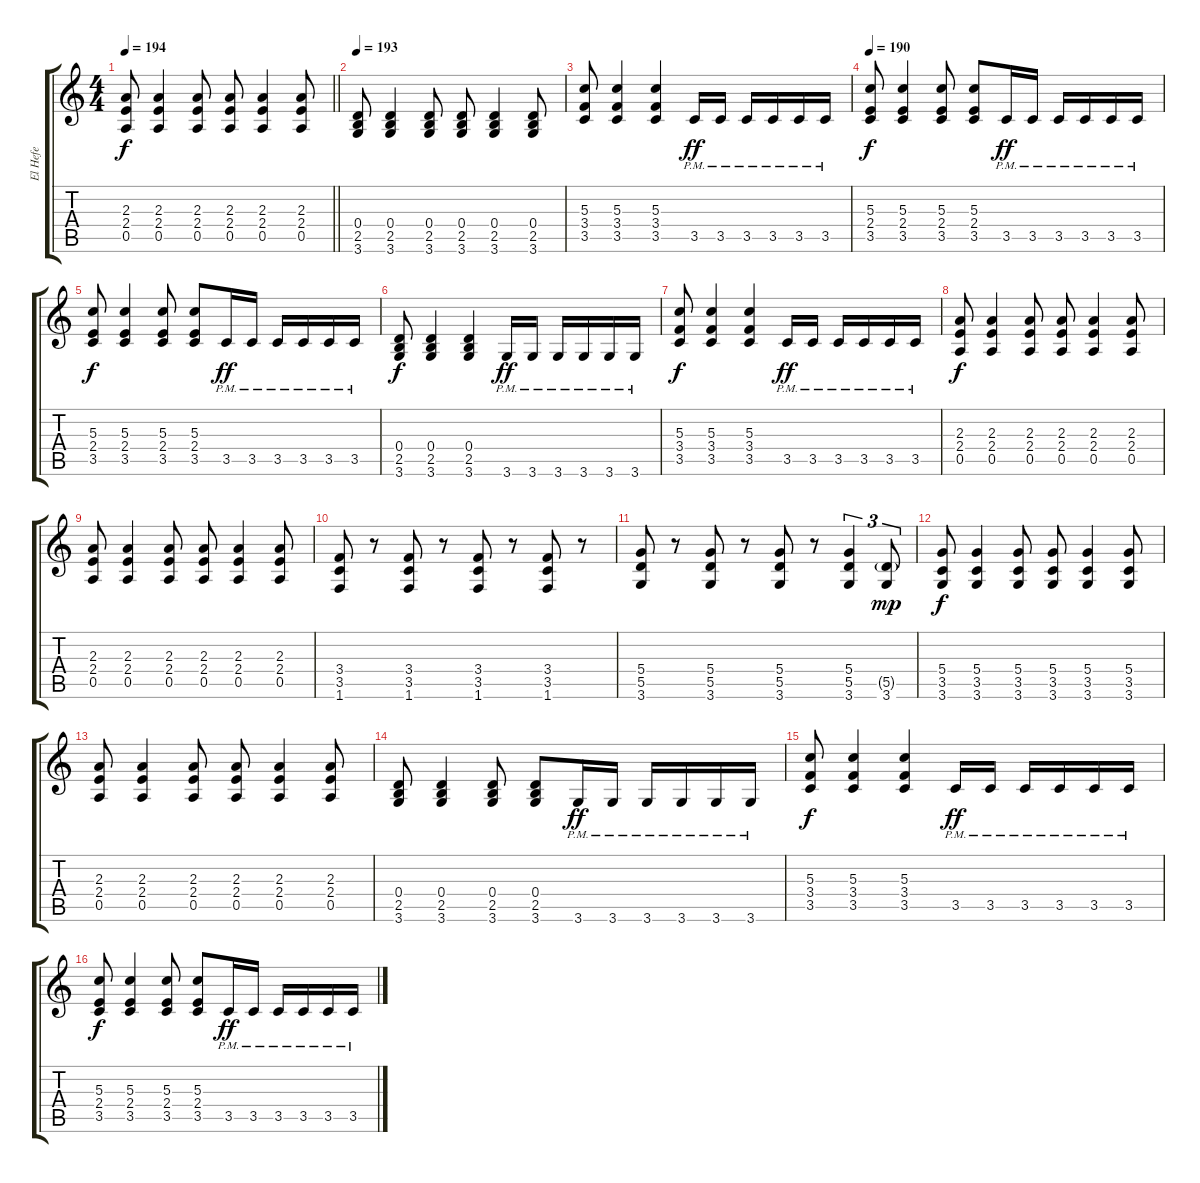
\track ("El Hefe" "El Hefe") {instrument distortionguitar}
\staff {score tabs}
\tuning (E4 B3 G3 D3 A2 E2) {hide}
\ts (4 4)
\tempo 194
\clef g2
\barLineRight lightlight
\ks c
(2.3 2.4 0.5).8{dy f} (2.3 2.4 0.5).4 (2.3 2.4 0.5).8 (2.3 2.4 0.5).8 (2.3 2.4 0.5).4 (2.3 2.4 0.5).8 |
\section ("" "")
\tempo 193
(0.4 2.5 3.6).8 (0.4 2.5 3.6).4 (0.4 2.5 3.6).8 (0.4 2.5 3.6).8 (0.4 2.5 3.6).4 (0.4 2.5 3.6).8 |
(5.3 3.4 3.5).8 (5.3 3.4 3.5).4 (5.3 3.4 3.5).4 3.5{pm}.16{dy ff} 3.5{pm}.16 3.5{pm}.16 3.5{pm}.16 3.5{pm}.16 3.5{pm}.16 |
\tempo 190
(5.3 2.4 3.5).8{dy f} (5.3 2.4 3.5).4 (5.3 2.4 3.5).8 (5.3 2.4 3.5).8 3.5{pm}.16{dy ff} 3.5{pm}.16 3.5{pm}.16 3.5{pm}.16 3.5{pm}.16 3.5{pm}.16 |
(5.3 2.4 3.5).8{dy f} (5.3 2.4 3.5).4 (5.3 2.4 3.5).8 (5.3 2.4 3.5).8 3.5{pm}.16{dy ff} 3.5{pm}.16 3.5{pm}.16 3.5{pm}.16 3.5{pm}.16 3.5{pm}.16 |
(0.4 2.5 3.6).8{dy f} (0.4 2.5 3.6).4 (0.4 2.5 3.6).4 3.6{pm}.16{dy ff} 3.6{pm}.16 3.6{pm}.16 3.6{pm}.16 3.6{pm}.16 3.6{pm}.16 |
(5.3 3.4 3.5).8{dy f} (5.3 3.4 3.5).4 (5.3 3.4 3.5).4 3.5{pm}.16{dy ff} 3.5{pm}.16 3.5{pm}.16 3.5{pm}.16 3.5{pm}.16 3.5{pm}.16 |
(2.3 2.4 0.5).8{dy f} (2.3 2.4 0.5).4 (2.3 2.4 0.5).8 (2.3 2.4 0.5).8 (2.3 2.4 0.5).4 (2.3 2.4 0.5).8 |
(2.3 2.4 0.5).8 (2.3 2.4 0.5).4 (2.3 2.4 0.5).8 (2.3 2.4 0.5).8 (2.3 2.4 0.5).4 (2.3 2.4 0.5).8 |
(3.4 3.5 1.6).8 r.8 (3.4 3.5 1.6).8 r.8 (3.4 3.5 1.6).8 r.8 (3.4 3.5 1.6).8 r.8 |
(5.4 5.5 3.6).8 r.8 (5.4 5.5 3.6).8 r.8 (5.4 5.5 3.6).8 r.8 (5.4 5.5 3.6).4{tu (3 2)} (5.5{g} 3.6).8{tu (3 2) dy mp} |
(5.4 3.5 3.6).8{dy f} (5.4 3.5 3.6).4 (5.4 3.5 3.6).8 (5.4 3.5 3.6).8 (5.4 3.5 3.6).4 (5.4 3.5 3.6).8 |
(2.3 2.4 0.5).8 (2.3 2.4 0.5).4 (2.3 2.4 0.5).8 (2.3 2.4 0.5).8 (2.3 2.4 0.5).4 (2.3 2.4 0.5).8 |
(0.4 2.5 3.6).8 (0.4 2.5 3.6).4 (0.4 2.5 3.6).8 (0.4 2.5 3.6).8 3.6{pm}.16{dy ff} 3.6{pm}.16 3.6{pm}.16 3.6{pm}.16 3.6{pm}.16 3.6{pm}.16 |
(5.3 3.4 3.5).8{dy f} (5.3 3.4 3.5).4 (5.3 3.4 3.5).4 3.5{pm}.16{dy ff} 3.5{pm}.16 3.5{pm}.16 3.5{pm}.16 3.5{pm}.16 3.5{pm}.16 |
(5.3 2.4 3.5).8{dy f} (5.3 2.4 3.5).4 (5.3 2.4 3.5).8 (5.3 2.4 3.5).8 3.5{pm}.16{dy ff} 3.5{pm}.16 3.5{pm}.16 3.5{pm}.16 3.5{pm}.16 3.5{pm}.16
